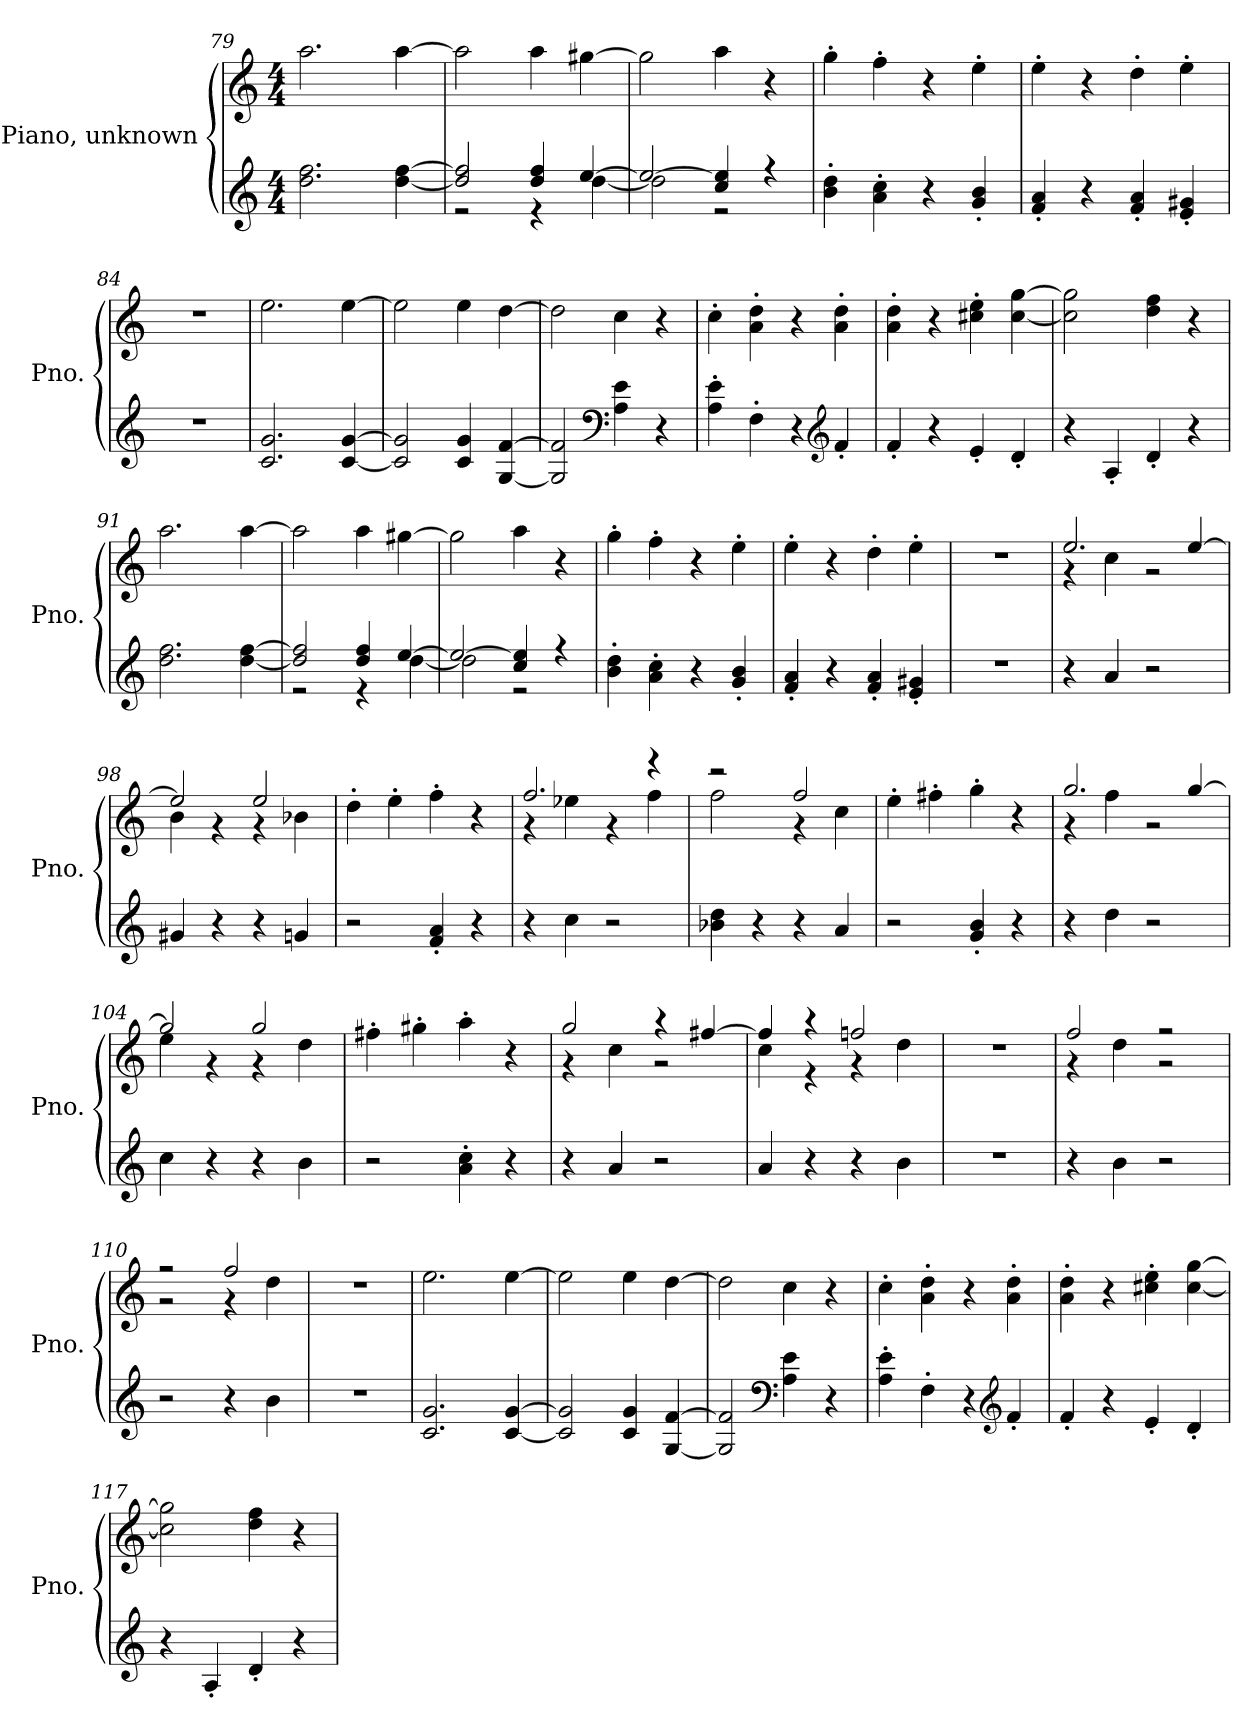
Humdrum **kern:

**kern	**kern
*part1	*part1
*staff2	*staff1
*I"Piano, unknown	*
*I'Pno.	*
!!LO:LB:g=z
*clefG2	*clefG2
*k[]	*k[]
*M4/4	*M4/4
=79	=79
2.dd\ 2.ff\	2.aa\
[4dd\ [4ff\	[4aa\
=80	=80
*^	*
2dd/] 2ff/]	2r	2aa\]
4dd/ 4ff/	4r	4aa\
[4ee/	[4dd\	[4gg#X\
=81	=81	=81
2ee/_	2dd\]	2gg#\]
4cc/ 4ee/]	2r	4aa\
4r	.	4r
*v	*v	*
=82	=82
4b\' 4dd\'	4gg'\
4a\' 4cc\'	4ff'\
4r	4r
4g/' 4b/'	4ee'\
=83	=83
4f/' 4a/'	4ee'\
4r	4r
4f/' 4a/'	4dd'\
4e/' 4g#X/'	4ee'\
=84	=84
1r	1r
=85	=85
2.c/ 2.g/	2.ee\
[4c/ [4g/	[4ee\
=86	=86
2c/] 2g/]	2ee\]
4c/ 4g/	4ee\
[4G/ [4f/	[4dd\
=87	=87
2G/] 2f/]	2dd\]
*clefF4	*
4A\ 4e\	4cc\
4r	4r
!!LO:LB:g=z
=88	=88
4A\' 4e\'	4cc'\
4F'\	4a\' 4dd\'
4r	4r
*clefG2	*
4f'/	4a\' 4dd\'
=89	=89
4f'/	4a\' 4dd\'
4r	4r
4e'/	4cc#X\' 4ee\'
4d'/	[4cc#\ [4gg\
=90	=90
4r	2cc#\] 2gg\]
4A'/	.
4d'/	4dd\ 4ff\
4r	4r
=91	=91
2.dd\ 2.ff\	2.aa\
[4dd\ [4ff\	[4aa\
=92	=92
*^	*
2dd/] 2ff/]	2r	2aa\]
4dd/ 4ff/	4r	4aa\
[4ee/	[4dd\	[4gg#X\
=93	=93	=93
2ee/_	2dd\]	2gg#\]
4cc/ 4ee/]	2r	4aa\
4r	.	4r
*v	*v	*
=94	=94
4b\' 4dd\'	4gg'\
4a\' 4cc\'	4ff'\
4r	4r
4g/' 4b/'	4ee'\
=95	=95
4f/' 4a/'	4ee'\
4r	4r
4f/' 4a/'	4dd'\
4e/' 4g#X/'	4ee'\
=96	=96
1r	1r
!!LO:PB:g=z
=97	=97
*	*^
4r	2.ee/	4r
4a/	.	4cc\
2r	.	2r
.	[4ee/	.
=98	=98	=98
4g#X/	2ee/]	4b\
4r	.	4r
4r	2ee/	4r
4gn/	.	4b-X\
*	*v	*v
=99	=99
2r	4dd'\
.	4ee'\
4f/' 4a/'	4ff'\
4r	4r
=100	=100
*	*^
4r	2.ff/	4r
4cc\	.	4ee-X\
2r	.	4r
.	4r	4ff\
=101	=101	=101
4b-X\ 4dd\	2r	2ff\
4r	.	.
4r	2ff/	4r
4a/	.	4cc\
*	*v	*v
=102	=102
2r	4ee'\
.	4ff#X'\
4g/' 4b/'	4gg'\
4r	4r
=103	=103
*	*^
4r	2.gg/	4r
4dd\	.	4ff\
2r	.	2r
.	[4gg/	.
=104	=104	=104
4cc\	2gg/]	4ee\
4r	.	4r
4r	2gg/	4r
4b\	.	4dd\
*	*v	*v
!!LO:LB:g=z
=105	=105
2r	4ff#X'\
.	4gg#X'\
4a\' 4cc\'	4aa'\
4r	4r
=106	=106
*	*^
4r	2gg/	4r
4a/	.	4cc\
2r	4r	2r
.	[4ff#X/	.
=107	=107	=107
4a/	4ff#/]	4cc\
4r	4r	4r
4r	2ffn/	4r
4b\	.	4dd\
*	*v	*v
=108	=108
1r	1r
=109	=109
*	*^
4r	2ff/	4r
4b\	.	4dd\
2r	2r	2r
=110	=110	=110
2r	2r	2r
4r	2ff/	4r
4b\	.	4dd\
*	*v	*v
=111	=111
1r	1r
=112	=112
2.c/ 2.g/	2.ee\
[4c/ [4g/	[4ee\
=113	=113
2c/] 2g/]	2ee\]
4c/ 4g/	4ee\
[4G/ [4f/	[4dd\
!!LO:LB:g=z
=114	=114
2G/] 2f/]	2dd\]
*clefF4	*
4A\ 4e\	4cc\
4r	4r
=115	=115
4A\' 4e\'	4cc'\
4F'\	4a\' 4dd\'
4r	4r
*clefG2	*
4f'/	4a\' 4dd\'
=116	=116
4f'/	4a\' 4dd\'
4r	4r
4e'/	4cc#X\' 4ee\'
4d'/	[4cc#\ [4gg\
=117	=117
4r	2cc#\] 2gg\]
4A'/	.
4d'/	4dd\ 4ff\
4r	4r
=	=
*-	*-
